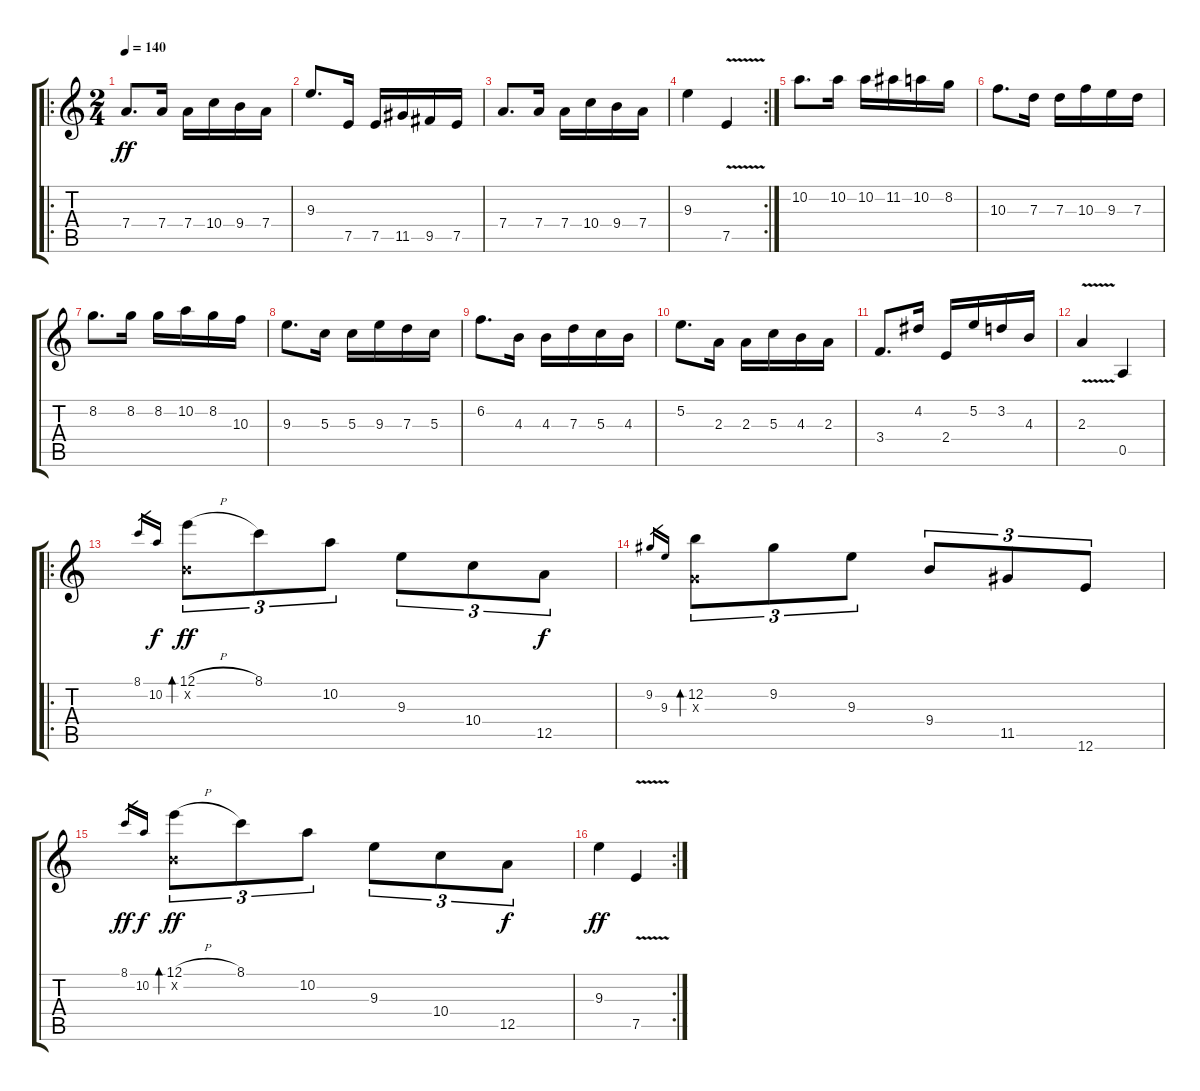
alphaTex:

\track "" {instrument overdrivenguitar}
\staff {score tabs}
\tuning (E4 B3 G3 D3 A2 E2) {hide}
\ro
\ts (2 4)
\tempo 140
\clef g2
\ks c
7.4.8{d dy ff instrument overdrivenguitar} 7.4.16 7.4.16 10.4.16 9.4.16 7.4.16 |
9.3.8{d} 7.5.16 7.5.16 11.5.16 9.5.16 7.5.16 |
7.4.8{d} 7.4.16 7.4.16 10.4.16 9.4.16 7.4.16 |
\rc 2
9.3.4 7.5{v}.4 |
10.2.8{d} 10.2.16 10.2.16 11.2.16 10.2.16 8.2.16 |
10.3.8{d} 7.3.16 7.3.16 10.3.16 9.3.16 7.3.16 |
8.2.8{d} 8.2.16 8.2.16 10.2.16 8.2.16 10.3.16 |
9.3.8{d} 5.3.16 5.3.16 9.3.16 7.3.16 5.3.16 |
6.2.8{d} 4.3.16 4.3.16 7.3.16 5.3.16 4.3.16 |
5.2.8{d} 2.3.16 2.3.16 5.3.16 4.3.16 2.3.16 |
3.4.8{d} 4.2.16 2.4.16 5.2.16 3.2.16 4.3.16 |
2.3{v}.4 0.5.4 |
\ro
8.1.16{gr} 10.2.16{gr dy f} (12.1{h} 0.2{x}).8{tu (3 2) bd 60 dy ff} 8.1.8{tu (3 2)} 10.2.8{tu (3 2)} 9.3.8{tu (3 2)} 10.4.8{tu (3 2)} 12.5.8{tu (3 2) dy f} |
9.2.16{gr} 9.3.16{gr} (12.2 0.3{x}).8{tu (3 2) bd 60} 9.2.8{tu (3 2)} 9.3.8{tu (3 2)} 9.4.8{tu (3 2)} 11.5.8{tu (3 2)} 12.6.8{tu (3 2)} |
8.1.16{gr dy ff} 10.2.16{gr dy f} (12.1{h} 0.2{x}).8{tu (3 2) bd 60 dy ff} 8.1.8{tu (3 2)} 10.2.8{tu (3 2)} 9.3.8{tu (3 2)} 10.4.8{tu (3 2)} 12.5.8{tu (3 2) dy f} |
\rc 2
9.3.4{dy ff} 7.5{v}.4
